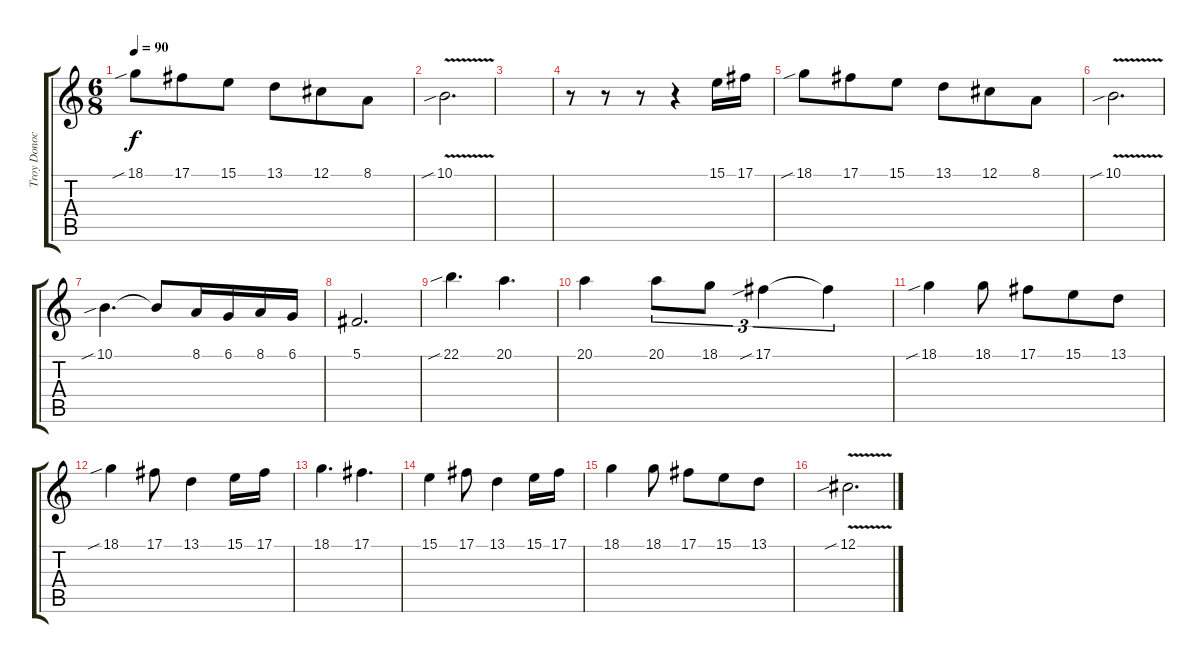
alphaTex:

\track ("Troy Donockley" "Troy Donoc") {instrument bagpipe}
\staff {score tabs}
\tuning (Db4 Ab3 E3 B2 Gb2 Db2) {hide}
\ts (6 8)
\tempo 90
\clef g2
\ks c
18.1{sib}.8{dy f} 17.1.8 15.1.8 13.1.8 12.1.8 8.1.8 |
10.1{v sib}.2{d} |
|
r.8 r.8 r.8 r.4 15.1.16 17.1.16 |
18.1{sib}.8 17.1.8 15.1.8 13.1.8 12.1.8 8.1.8 |
10.1{v sib}.2{d} |
10.1{sib}.4{d} 10.1{t}.8 8.1.16 6.1.16 8.1.16 6.1.16 |
5.1.2{d} |
22.1{sib}.4{d} 20.1.4{d} |
20.1.4 20.1.8{tu (3 2)} 18.1.8{tu (3 2)} 17.1{sib}.4{tu (3 2)} 17.1{t}.4{tu (3 2)} |
18.1{sib}.4 18.1.8 17.1.8 15.1.8 13.1.8 |
18.1{sib}.4 17.1.8 13.1.4 15.1.16 17.1.16 |
18.1.4{d} 17.1.4{d} |
15.1.4 17.1.8 13.1.4 15.1.16 17.1.16 |
18.1.4 18.1.8 17.1.8 15.1.8 13.1.8 |
12.1{v sib}.2{d}
